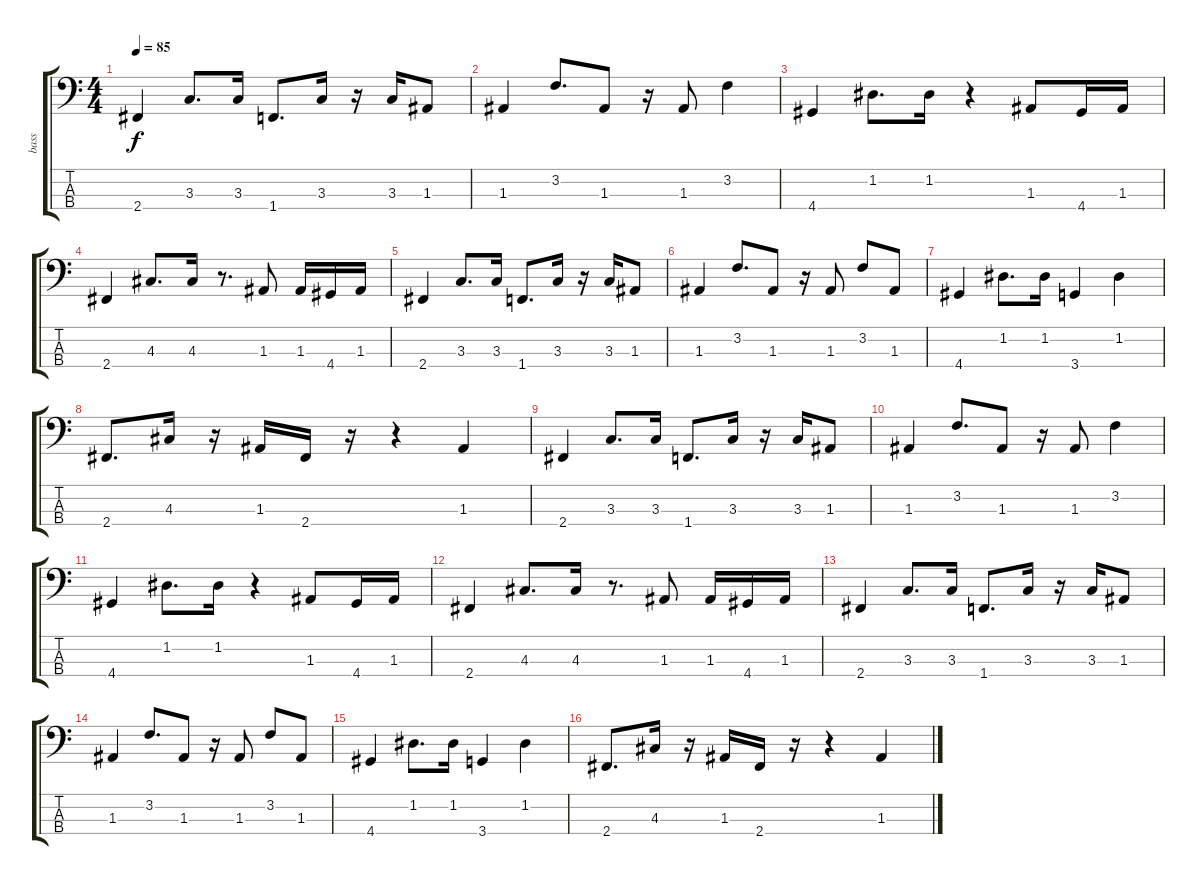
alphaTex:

\track ("bass" "bass") {instrument electricbasspick}
\staff {score tabs}
\tuning (G2 D2 A1 E1) {hide}
\ts (4 4)
\tempo 85
\clef f4
\ks c
2.4.4{dy f} 3.3.8{d} 3.3.16 1.4.8{d} 3.3.16 r.16 3.3.16 1.3.8 |
1.3.4 3.2.8{d} 1.3.8 r.16 1.3.8 3.2.4 |
4.4.4 1.2.8{d} 1.2.16 r.4 1.3.8 4.4.16 1.3.16 |
2.4.4 4.3.8{d} 4.3.16 r.8{d} 1.3.8 1.3.16 4.4.16 1.3.16 |
2.4.4 3.3.8{d} 3.3.16 1.4.8{d} 3.3.16 r.16 3.3.16 1.3.8 |
1.3.4 3.2.8{d} 1.3.8 r.16 1.3.8 3.2.8 1.3.8 |
4.4.4 1.2.8{d} 1.2.16 3.4.4 1.2.4 |
2.4.8{d volume 12} 4.3.16{volume 12} r.16 1.3.16{volume 12} 2.4.16{volume 12} r.16 r.4{volume 11} 1.3.4{volume 11} |
2.4.4{volume 11} 3.3.8{d volume 10} 3.3.16{volume 10} 1.4.8{d volume 10} 3.3.16{volume 10} r.16 3.3.16{volume 10} 1.3.8{volume 10} |
1.3.4{volume 9} 3.2.8{d volume 9} 1.3.8{volume 9} r.16 1.3.8{volume 9} 3.2.4{volume 8} |
4.4.4{volume 8} 1.2.8{d volume 8} 1.2.16{volume 8} r.4{volume 7} 1.3.8{volume 7} 4.4.16{volume 7} 1.3.16{volume 7} |
2.4.4{volume 7} 4.3.8{d volume 6} 4.3.16{volume 6} r.8{d volume 6} 1.3.8{volume 6} 1.3.16{volume 6} 4.4.16{volume 6} 1.3.16{volume 6} |
2.4.4{volume 6} 3.3.8{d volume 5} 3.3.16{volume 5} 1.4.8{d volume 5} 3.3.16{volume 5} r.16 3.3.16{volume 5} 1.3.8{volume 4} |
1.3.4{volume 4} 3.2.8{d volume 4} 1.3.8{volume 4} r.16 1.3.8{volume 4} 3.2.8{volume 4} 1.3.8{volume 4} |
4.4.4{volume 3} 1.2.8{d volume 3} 1.2.16{volume 3} 3.4.4{volume 3} 1.2.4{volume 2} |
2.4.8{d volume 2} 4.3.16{volume 2} r.16 1.3.16{volume 2} 2.4.16{volume 2} r.16 r.4{volume 2} 1.3.4{volume 2}
